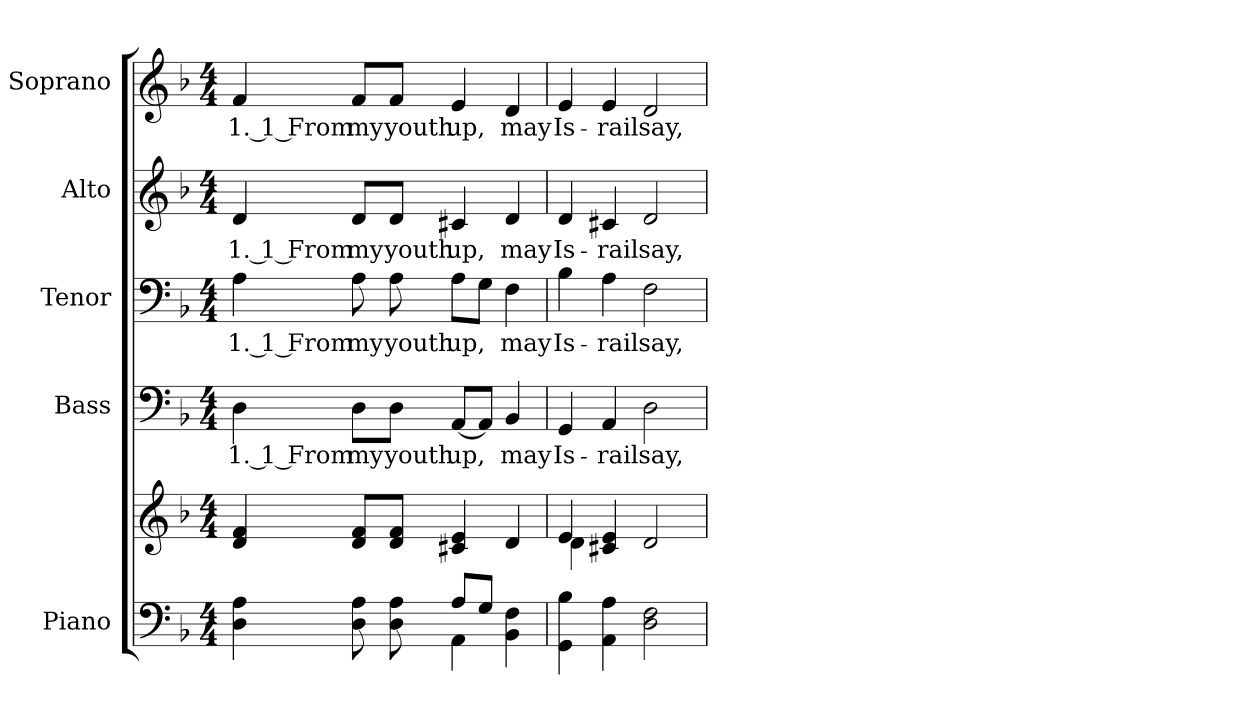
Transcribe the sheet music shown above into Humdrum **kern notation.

**kern	**kern	**kern	**text	**kern	**text	**kern	**text	**kern	**text
*part5	*part5	*part4	*part4	*part3	*part3	*part2	*part2	*part1	*part1
*staff6	*staff5	*staff4	*staff4	*staff3	*staff3	*staff2	*staff2	*staff1	*staff1
*I"Piano	*	*I"Bass	*	*I"Tenor	*	*I"Alto	*	*I"Soprano	*
*I'Pno.	*	*I'B.	*	*I'T.	*	*I'A.	*	*I'S.	*
!!LO:PB:g=z
*clefF4	*clefG2	*clefF4	*	*clefF4	*	*clefG2	*	*clefG2	*
*k[b-]	*k[b-]	*k[b-]	*	*k[b-]	*	*k[b-]	*	*k[b-]	*
*F:	*F:	*F:	*	*F:	*	*F:	*	*F:	*
*M4/4	*M4/4	*M4/4	*	*M4/4	*	*M4/4	*	*M4/4	*
*MM125	*MM125	*MM125	*	*MM125	*	*MM125	*	*MM125	*
=1	=1	=1	=1	=1	=1	=1	=1	=1	=1
*^	*	*	*	*	*	*	*	*	*
!	!	!	!	!LO:LY:b:color=#000000	!	!	!	!	!	!
!	!	!	!	!	!	!LO:LY:b:color=#000000	!	!	!	!
!	!	!	!	!	!	!	!	!LO:LY:b:color=#000000	!	!
!	!	!	!	!	!	!	!	!	!	!LO:LY:b:color=#000000
4Di\ 4Ai	2ryy	4di/ 4fi	4Di\	1. 1 From	4Ai\	1. 1 From	4di/	1. 1 From	4fi/	1. 1 From
!	!	!	!	!LO:LY:b:color=#000000	!	!	!	!	!	!
!	!	!	!	!	!	!LO:LY:b:color=#000000	!	!	!	!
!	!	!	!	!	!	!	!	!LO:LY:b:color=#000000	!	!
!	!	!	!	!	!	!	!	!	!	!LO:LY:b:color=#000000
8Di\ 8Ai	.	8di/ 8fi/L	8Di\L	my	8Ai\	my	8di/L	my	8fi/L	my
!	!	!	!	!LO:LY:b:color=#000000	!	!	!	!	!	!
!	!	!	!	!	!	!LO:LY:b:color=#000000	!	!	!	!
!	!	!	!	!	!	!	!	!LO:LY:b:color=#000000	!	!
!	!	!	!	!	!	!	!	!	!	!LO:LY:b:color=#000000
8Di\ 8Ai	.	8di/ 8fi/J	8Di\J	youth	8Ai\	youth	8di/J	youth	8fi/J	youth
!	!	!	!	!LO:LY:b:color=#000000	!	!	!	!	!	!
!	!	!	!	!	!	!LO:LY:b:color=#000000	!	!	!	!
!	!	!	!	!	!	!	!	!LO:LY:b:color=#000000	!	!
!	!	!	!	!	!	!	!	!	!	!LO:LY:b:color=#000000
8Ai/L	4AAi\	4c#Xi/ 4ei	[<8AAi/L	up,	8Ai\L	up,	4c#Xi/	up,	4ei/	up,
8Gi/J	.	.	8AAi/J]	.	8Gi\J	.	.	.	.	.
!	!	!	!	!LO:LY:b:color=#000000	!	!	!	!	!	!
!	!	!	!	!	!	!LO:LY:b:color=#000000	!	!	!	!
!	!	!	!	!	!	!	!	!LO:LY:b:color=#000000	!	!
!	!	!	!	!	!	!	!	!	!	!LO:LY:b:color=#000000
4BB-i\ 4Fi	4ryy	4di/	4BB-i/	may	4Fi\	may	4di/	may	4di/	may
*v	*v	*	*	*	*	*	*	*	*	*
=2	=2	=2	=2	=2	=2	=2	=2	=2	=2
*	*^	*	*	*	*	*	*	*	*
*^	*	*	*	*	*	*	*	*	*	*
!	!	!	!	!	!LO:LY:b:color=#000000	!	!	!	!	!	!
*v	*v	*	*	*	*	*	*	*	*	*	*
*^	*	*	*	*	*	*	*	*	*	*
!	!	!	!	!	!	!	!LO:LY:b:color=#000000	!	!	!	!
*v	*v	*	*	*	*	*	*	*	*	*	*
*^	*	*	*	*	*	*	*	*	*	*
!	!	!	!	!	!	!	!	!	!LO:LY:b:color=#000000	!	!
*v	*v	*	*	*	*	*	*	*	*	*	*
*^	*	*	*	*	*	*	*	*	*	*
!	!	!	!	!	!	!	!	!	!	!	!LO:LY:b:color=#000000
*v	*v	*	*	*	*	*	*	*	*	*	*
4GGi\ 4B-i	4ei/	4di\	4GGi/	Is-	4B-i\	Is-	4di/	Is-	4ei/	Is-
!	!	!	!	!LO:LY:b:color=#000000	!	!	!	!	!	!
!	!	!	!	!	!	!LO:LY:b:color=#000000	!	!	!	!
!	!	!	!	!	!	!	!	!LO:LY:b:color=#000000	!	!
!	!	!	!	!	!	!	!	!	!	!LO:LY:b:color=#000000
4AAi\ 4Ai	4c#Xi/ 4ei	4ryy	4AAi/	-rail	4Ai\	-rail	4c#Xi/	-rail	4ei/	-rail
!	!	!	!	!LO:LY:b:color=#000000	!	!	!	!	!	!
!	!	!	!	!	!	!LO:LY:b:color=#000000	!	!	!	!
!	!	!	!	!	!	!	!	!LO:LY:b:color=#000000	!	!
!	!	!	!	!	!	!	!	!	!	!LO:LY:b:color=#000000
2Di\ 2Fi	2di/	2ryy	2Di\	say,	2Fi\	say,	2di/	say,	2di/	say,
*	*v	*v	*	*	*	*	*	*	*	*
=	=	=	=	=	=	=	=	=	=
*-	*-	*-	*-	*-	*-	*-	*-	*-	*-
